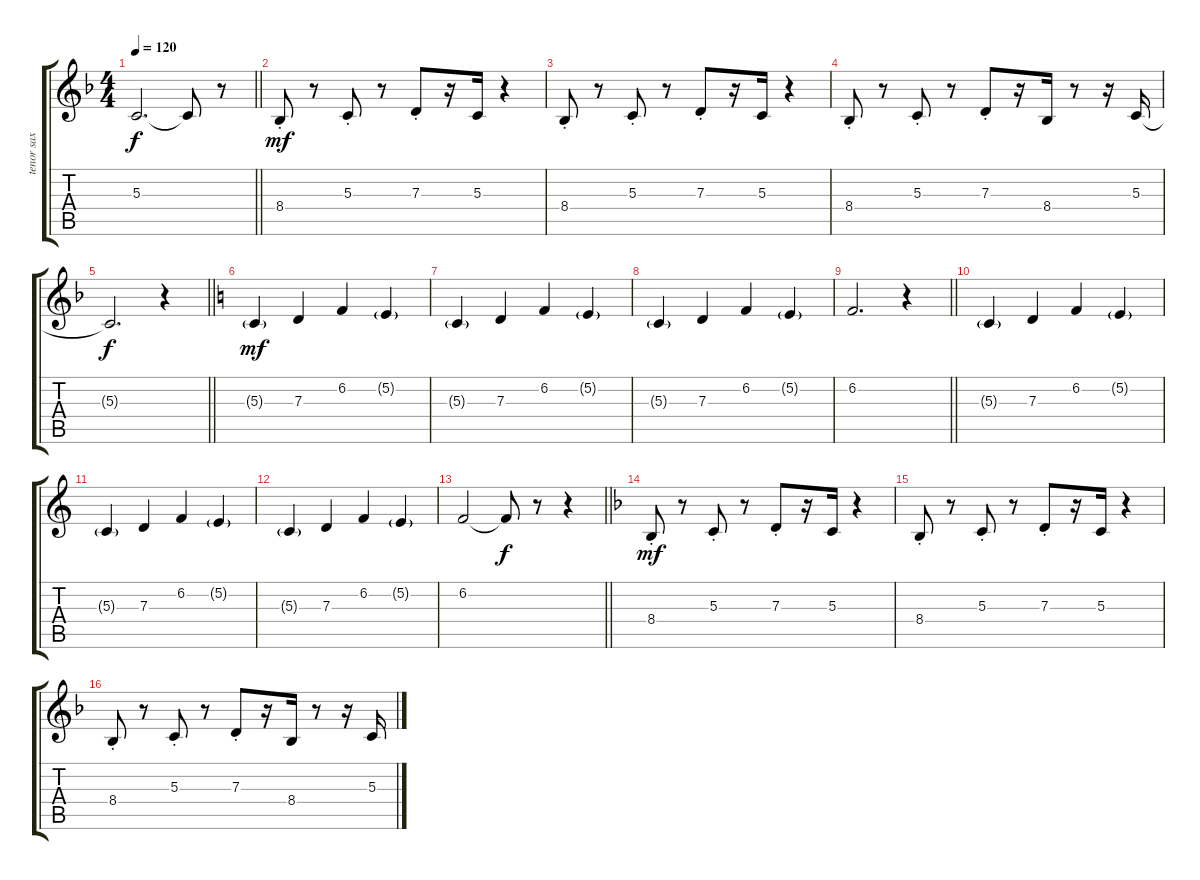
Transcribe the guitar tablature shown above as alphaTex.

\track ("tenor sax" "tenor sax") {instrument tenorsax}
\staff {score tabs}
\tuning (E4 B3 G3 D3 A2 E2) {hide}
\ts (4 4)
\tempo 120
\clef g2
\barLineRight lightlight
\ks f
5.3{t}.2{d dy f} 5.3{t}.8 r.8 |
8.4{st}.8{dy mf} r.8 5.3{st}.8 r.8 7.3{st}.8 r.16 5.3.16 r.4 |
8.4{st}.8 r.8 5.3{st}.8 r.8 7.3{st}.8 r.16 5.3.16 r.4 |
8.4{st}.8 r.8 5.3{st}.8 r.8 7.3{st}.8 r.16 8.4.16 r.8 r.16 5.3.16 |
\barLineRight lightlight
5.3{t}.2{d dy f} r.4 |
\ks c
5.3{g}.4{dy mf} 7.3.4 6.2.4 5.2{g}.4 |
5.3{g}.4 7.3.4 6.2.4 5.2{g}.4 |
5.3{g}.4 7.3.4 6.2.4 5.2{g}.4 |
\barLineRight lightlight
6.2.2{d} r.4 |
5.3{g}.4 7.3.4 6.2.4 5.2{g}.4 |
5.3{g}.4 7.3.4 6.2.4 5.2{g}.4 |
5.3{g}.4 7.3.4 6.2.4 5.2{g}.4 |
\barLineRight lightlight
6.2.2 6.2{t}.8{dy f} r.8 r.4 |
\ks f
8.4{st}.8{dy mf} r.8 5.3{st}.8 r.8 7.3{st}.8 r.16 5.3.16 r.4 |
8.4{st}.8 r.8 5.3{st}.8 r.8 7.3{st}.8 r.16 5.3.16 r.4 |
8.4{st}.8 r.8 5.3{st}.8 r.8 7.3{st}.8 r.16 8.4.16 r.8 r.16 5.3.16
